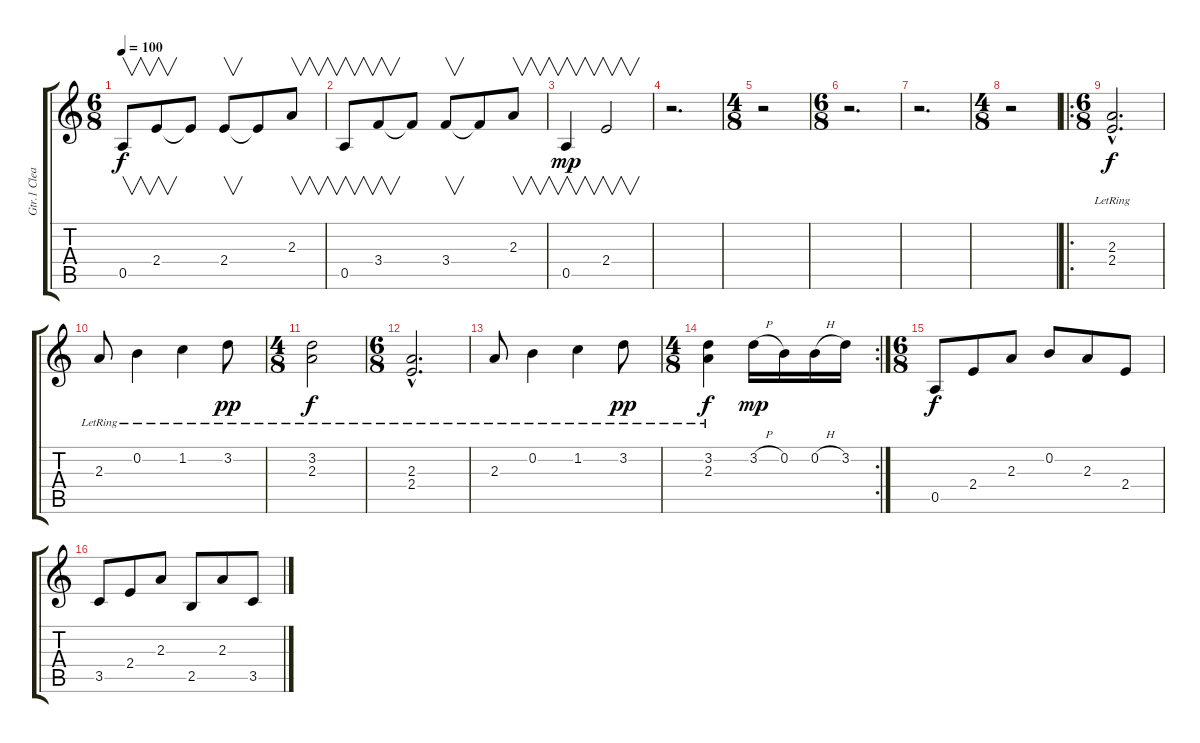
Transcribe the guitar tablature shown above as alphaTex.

\track ("Gtr.1 Clean" "Gtr.1 Clea") {instrument electricguitarclean}
\staff {score tabs}
\tuning (E4 B3 G3 D3 A2 D2) {hide}
\ts (6 8)
\tempo 100
\clef g2
\ks c
0.5.8{v dy f} 2.4.8{v} 2.4{t}.8 2.4.8{v} 2.4{t}.8 2.3.8{v} |
0.5.8{v} 3.4.8{v} 3.4{t}.8 3.4.8{v} 3.4{t}.8 2.3.8{v} |
0.5.4{v dy mp} 2.4.2{v} |
r.2{d} |
\ts (4 8)
r.2 |
\ts (6 8)
r.2{d} |
r.2{d} |
\ts (4 8)
r.2 |
\ro
\ts (6 8)
(2.3{hac lr} 2.4{hac lr}).2{d dy f} |
2.3{lr}.8 0.2{lr}.4 1.2{lr}.4 3.2{lr}.8{dy pp} |
\ts (4 8)
(3.2{lr} 2.3{lr}).2{dy f} |
\ts (6 8)
(2.3{hac lr} 2.4{hac lr}).2{d} |
2.3{lr}.8 0.2{lr}.4 1.2{lr}.4 3.2{lr}.8{dy pp} |
\rc 2
\ts (4 8)
(3.2{lr} 2.3{lr}).4{dy f} 3.2{h}.16{dy mp} 0.2.16 0.2{h}.16 3.2.16 |
\ts (6 8)
0.5.8{dy f} 2.4.8 2.3.8 0.2.8 2.3.8 2.4.8 |
3.5.8 2.4.8 2.3.8 2.5.8 2.3.8 3.5.8
